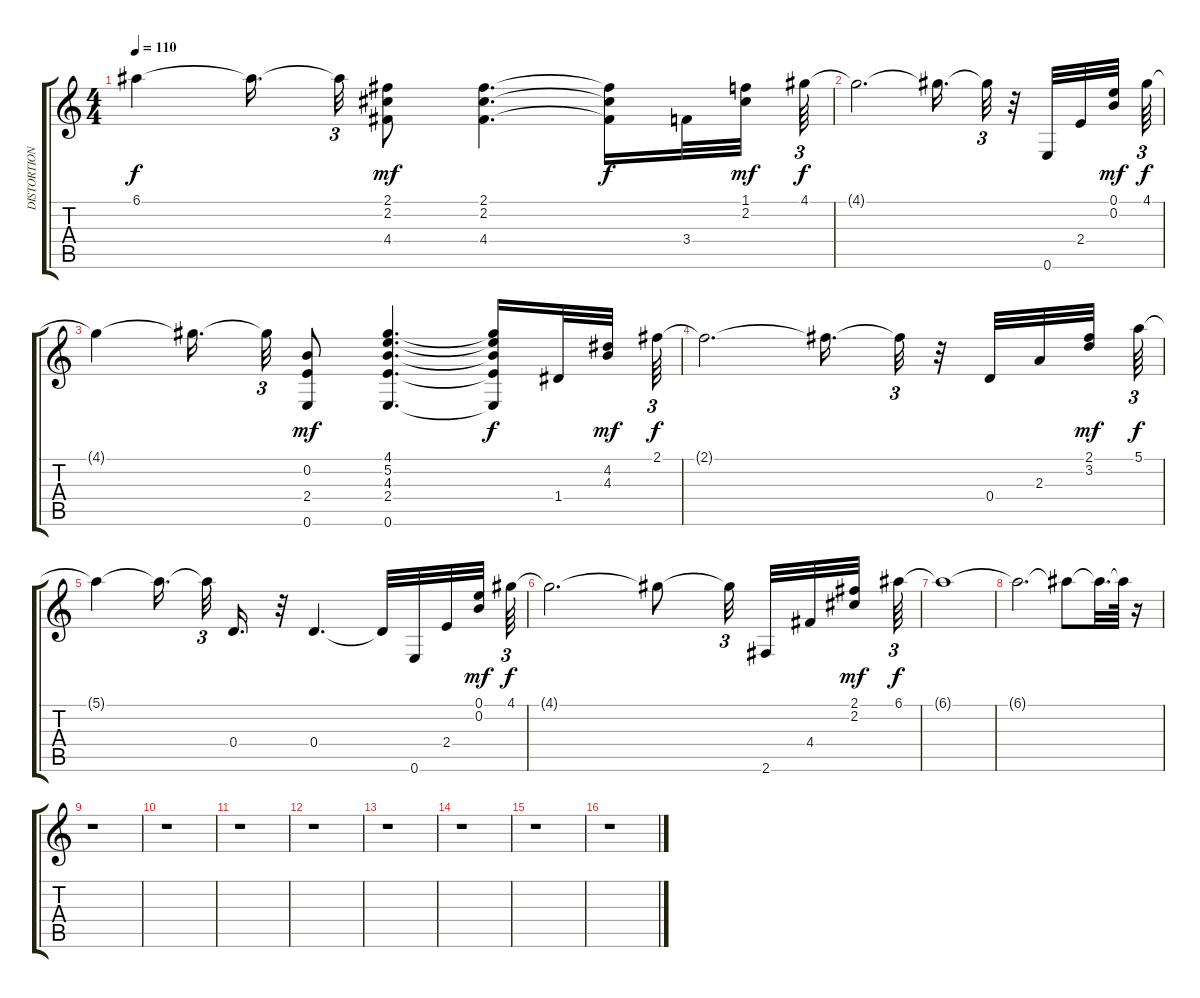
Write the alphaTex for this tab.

\track ("DISTORTION" "DISTORTION") {instrument distortionguitar}
\staff {score tabs}
\tuning (E4 B3 G3 D3 A2 E2) {hide}
\ts (4 4)
\tempo 110
\clef g2
\ks c
6.1{t}.4{dy f} 6.1{t}.16{d} 6.1{t}.32{tu (3 2)} (2.1 2.2 4.4).8{dy mf} (2.1 2.2 4.4).4{d} (2.1{t} 2.2{t} 4.4{t}).16{dy f} 3.4.32 (1.1 2.2).32{dy mf} 4.1.64{tu (3 2) dy f} |
4.1{t}.2{d} 4.1{t}.16{d} 4.1{t}.32{tu (3 2)} r.32 0.6.32 2.4.32 (0.1 0.2).32{dy mf} 4.1.64{tu (3 2) dy f} |
4.1{t}.4 4.1{t}.16{d} 4.1{t}.32{tu (3 2)} (0.2 2.4 0.6).8{dy mf} (4.1 5.2 4.3 2.4 0.6).4{d} (4.1{t} 5.2{t} 4.3{t} 2.4{t} 0.6{t}).16{dy f} 1.4.32 (4.2 4.3).32{dy mf} 2.1.64{tu (3 2) dy f} |
2.1{t}.2{d} 2.1{t}.16{d} 2.1{t}.32{tu (3 2)} r.32 0.4.32 2.3.32 (2.1 3.2).32{dy mf} 5.1.64{tu (3 2) dy f} |
5.1{t}.4 5.1{t}.16{d} 5.1{t}.32{tu (3 2)} 0.4.16{d} r.32 0.4.4{d} 0.4{t}.32 0.6.32 2.4.32 (0.1 0.2).32{dy mf} 4.1.64{tu (3 2) dy f} |
4.1{t}.2{d} 4.1{t}.8 4.1{t}.32{tu (3 2)} 2.6.32 4.4.32 (2.1 2.2).32{dy mf} 6.1.64{tu (3 2) dy f} |
6.1{t}.1 |
6.1{t}.2{d} 6.1{t}.8 6.1{t}.32{d} 6.1{t}.64 r.16 |
r.1 |
r.1 |
r.1 |
r.1 |
r.1 |
r.1 |
r.1 |
r.1
